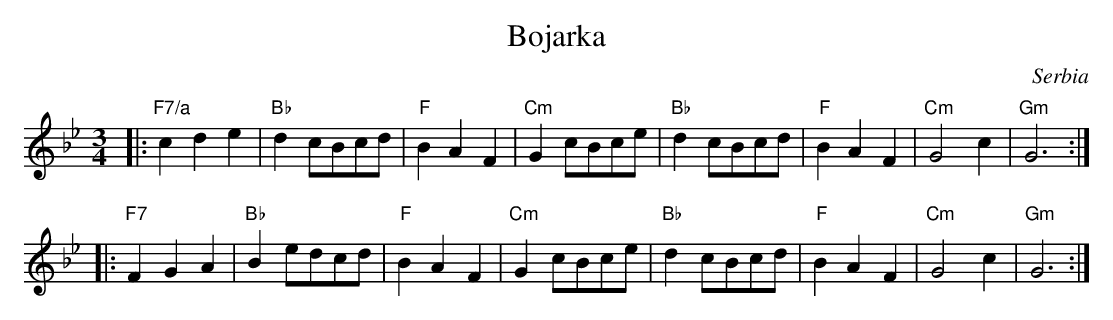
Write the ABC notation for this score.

X:1
T: Bojarka
C: Serbia
M: 3/4
L: 1/8
K: Gm
|: "F7/a"c2d2e2 | "Bb"d2cBcd | "F"B2A2F2 | "Cm"G2cBce | "Bb"d2cBcd | "F"B2A2F2 | "Cm"G4c2 | "Gm"G6 :|
|: "F7"  F2G2A2 | "Bb"B2edcd | "F"B2A2F2 | "Cm"G2cBce | "Bb"d2cBcd | "F"B2A2F2 | "Cm"G4c2 | "Gm"G6 :|
